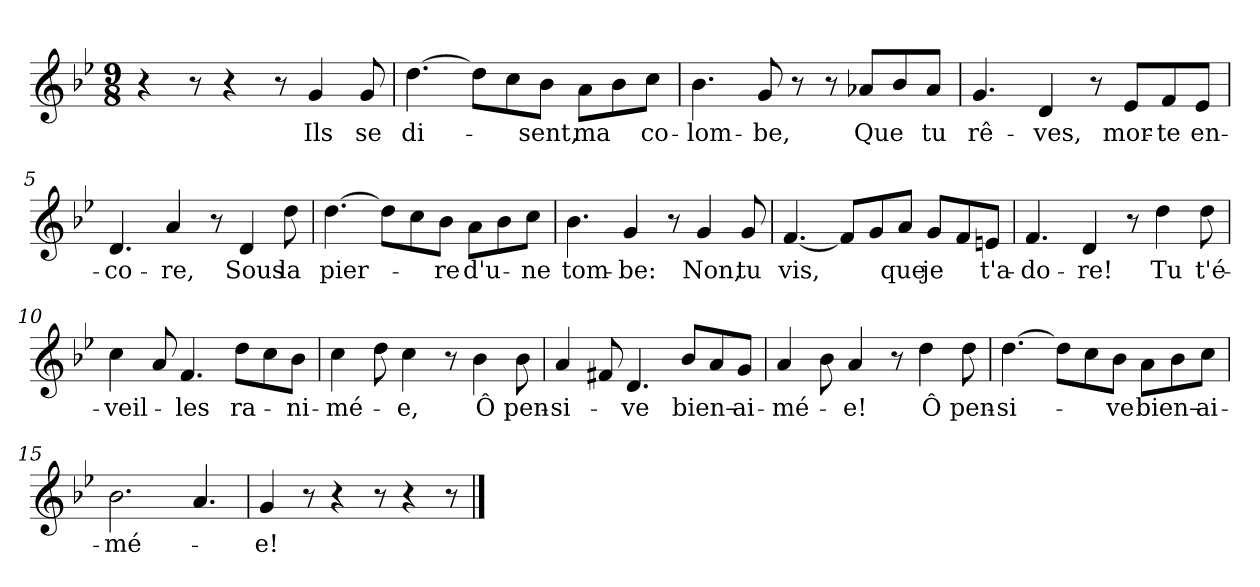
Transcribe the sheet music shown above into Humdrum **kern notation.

**kern	**text
*part1	*part1
*staff1	*staff1
*clefG2	*
*k[b-e-]	*
*M9/8	*
=1	=1
4r	.
8r	.
4r	.
8r	.
!	!LO:LY:b
4g/	Ils
!	!LO:LY:b
8g/	se
=2	=2
!	!LO:LY:b
[4.dd\	di-
8dd\L]	.
8cc\	.
!	!LO:LY:b
8b-\J	-sent,
!	!LO:LY:b
8a\L	ma
8b-\	.
!	!LO:LY:b
8cc\J	co-
=3	=3
!	!LO:LY:b
4.b-\	-lom-
!	!LO:LY:b
8g/	-be,
8r	.
8r	.
!	!LO:LY:b
8a-X/L	Que
8b-/	.
!	!LO:LY:b
8a-/J	tu
=4	=4
!	!LO:LY:b
4.g/	rê-
!	!LO:LY:b
4d/	-ves,
8r	.
!	!LO:LY:b
8e-/L	mor-
!	!LO:LY:b
8f/	-te
!	!LO:LY:b
8e-/J	en-
=5	=5
!	!LO:LY:b
4.d/	-co-
!	!LO:LY:b
4a/	-re,
8r	.
!	!LO:LY:b
4d/	Sous
!	!LO:LY:b
8dd\	la
=6	=6
!	!LO:LY:b
[4.dd\	pier-
8dd\L]	.
8cc\	.
!	!LO:LY:b
8b-\J	-re
!	!LO:LY:b
8a\L	d'u-
8b-\	.
!	!LO:LY:b
8cc\J	-ne
!!LO:LB:g=z
=7	=7
!	!LO:LY:b
4.b-\	tom-
!	!LO:LY:b
4g/	-be:
8r	.
!	!LO:LY:b
4g/	Non,
!	!LO:LY:b
8g/	tu
=8	=8
!	!LO:LY:b
[4.f/	vis,
8f/L]	.
8g/	.
!	!LO:LY:b
8a/J	que
!	!LO:LY:b
8g/L	je
8f/	.
!	!LO:LY:b
8en/J	t'a-
=9	=9
!	!LO:LY:b
4.f/	-do-
!	!LO:LY:b
4d/	-re!
8r	.
!	!LO:LY:b
4dd\	Tu
!	!LO:LY:b
8dd\	t'é-
=10	=10
!	!LO:LY:b
4cc\	-veil-
8a/	.
!	!LO:LY:b
4.f/	-les
!	!LO:LY:b
8dd\L	ra-
8cc\	.
!	!LO:LY:b
8b-\J	-ni-
=11	=11
!	!LO:LY:b
4cc\	-mé-
8dd\	.
!	!LO:LY:b
4cc\	-e,
8r	.
!	!LO:LY:b
4b-\	Ô
!	!LO:LY:b
8b-\	pen-
=12	=12
!	!LO:LY:b
4a/	-si-
8f#X/	.
!	!LO:LY:b
4.d/	-ve
!	!LO:LY:b
8b-/L	bien–
8a/	.
!	!LO:LY:b
8g/J	ai-
=13	=13
!	!LO:LY:b
4a/	-mé-
8b-\	.
!	!LO:LY:b
4a/	-e!
8r	.
!	!LO:LY:b
4dd\	Ô
!	!LO:LY:b
8dd\	pen-
!!LO:LB:g=z
=14	=14
!	!LO:LY:b
[4.dd\	-si-
8dd\L]	.
8cc\	.
!	!LO:LY:b
8b-\J	-ve
!	!LO:LY:b
8a\L	bien–
8b-\	.
!	!LO:LY:b
8cc\J	ai-
=15	=15
!	!LO:LY:b
2.b-\	-mé-
4.a/	.
=16	=16
!	!LO:LY:b
4g/	-e!
8r	.
4r	.
8r	.
4r	.
8r	.
==	==
*-	*-
